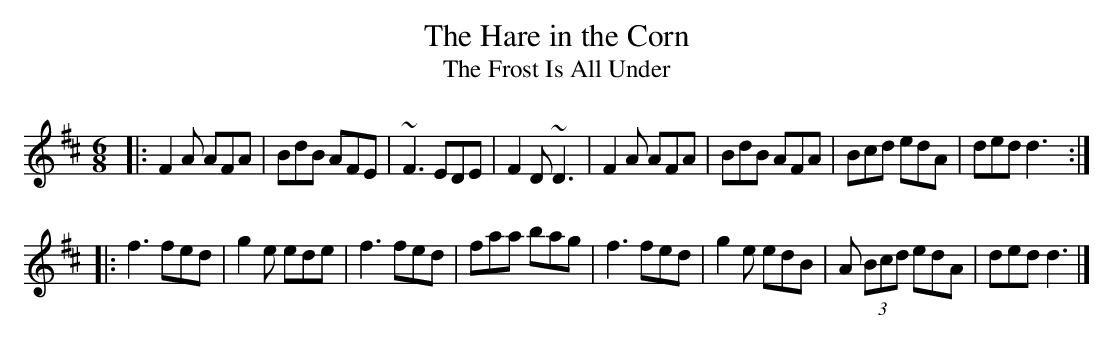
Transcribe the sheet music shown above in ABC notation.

X:1
T:Hare in the Corn, The
T:Frost Is All Under, The
E:9
M:6/8
K:D
|:F2 A AFA|BdB AFE|~F3 EDE|F2 D ~D3|\
F2 A AFA|BdB AFA|Bcd edA|ded d3:|*
|:f3 fed|g2e ede|f3 fed|faa bag|\
f3 fed|g2e edB|A (3Bcd edA|ded d3|]**
